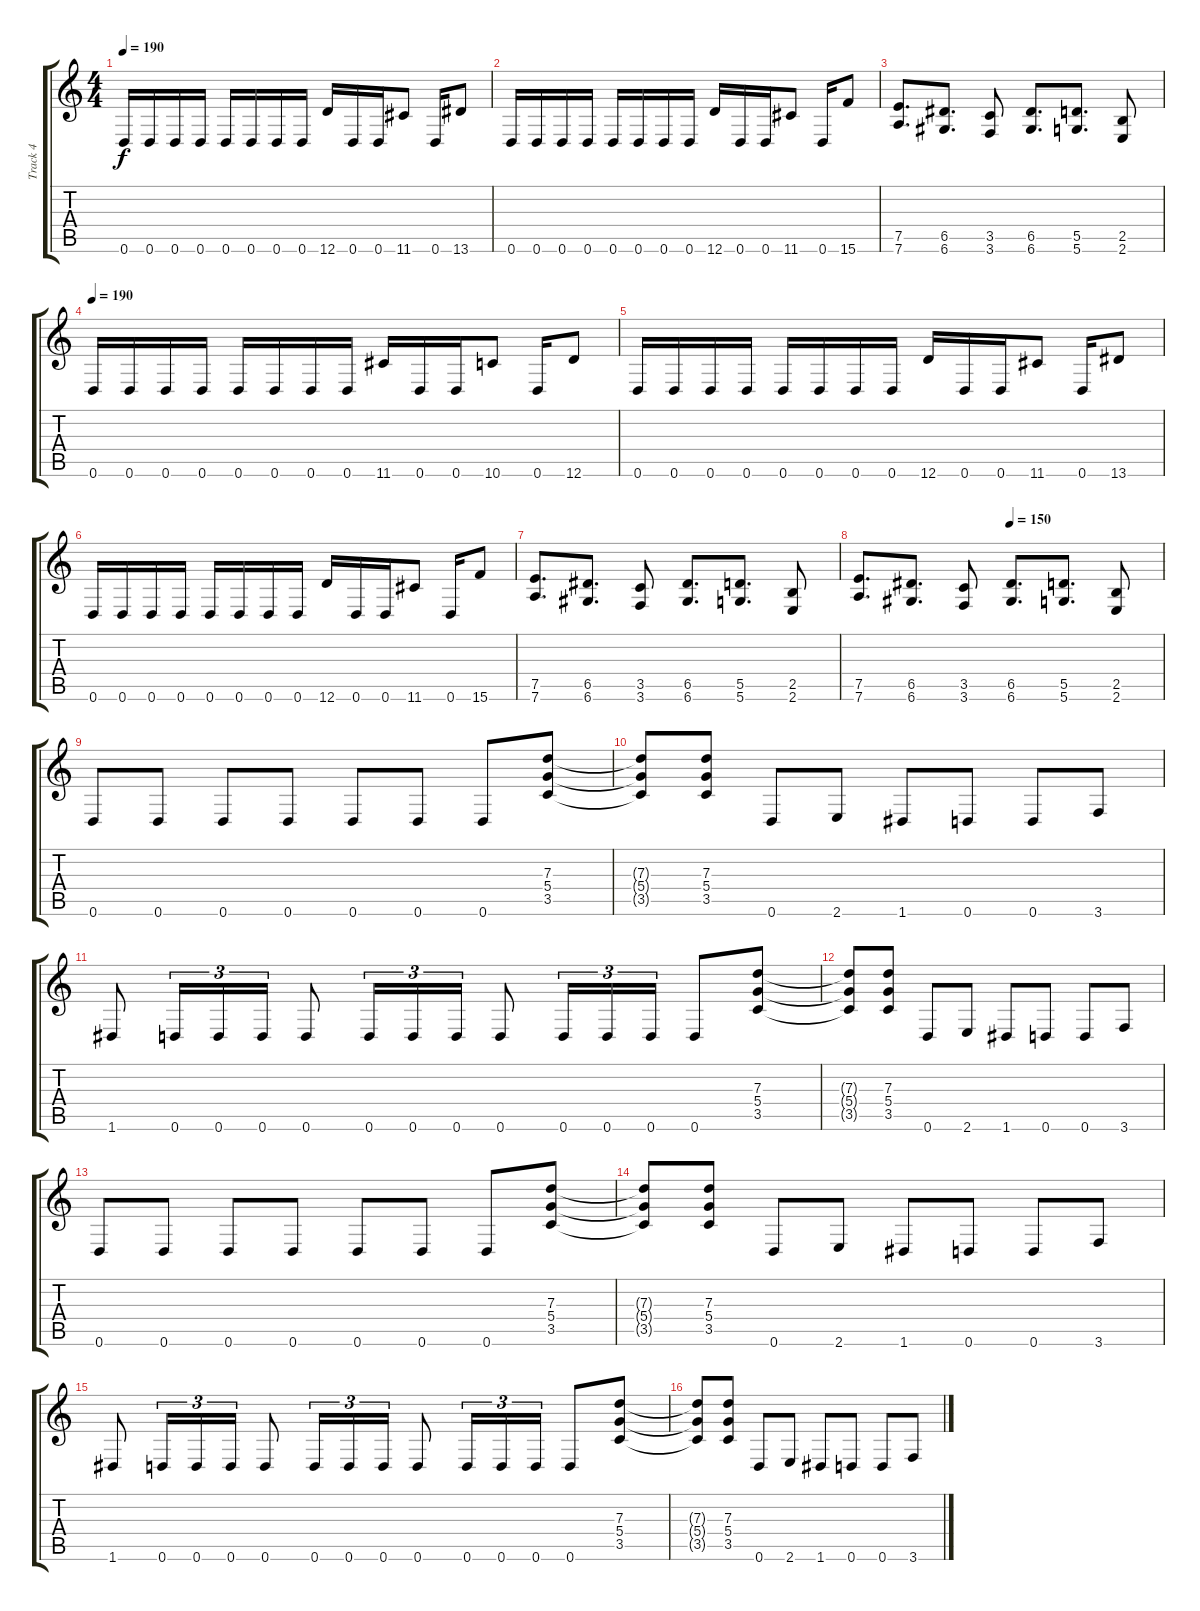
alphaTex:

\track ("Track 4" "Track 4") {instrument distortionguitar}
\staff {score tabs}
\tuning (E4 B3 G3 D3 A2 D2) {hide}
\ts (4 4)
\tempo 190
\clef g2
\ks c
0.6.16{dy f} 0.6.16 0.6.16 0.6.16 0.6.16 0.6.16 0.6.16 0.6.16 12.6.16 0.6.16 0.6.16 11.6.8 0.6.16 13.6.8 |
0.6.16 0.6.16 0.6.16 0.6.16 0.6.16 0.6.16 0.6.16 0.6.16 12.6.16 0.6.16 0.6.16 11.6.8 0.6.16 15.6.8 |
(7.5 7.6).8{d} (6.5 6.6).8{d} (3.5 3.6).8 (6.5 6.6).8{d} (5.5 5.6).8{d} (2.5 2.6).8 |
\tempo 190
0.6.16 0.6.16 0.6.16 0.6.16 0.6.16 0.6.16 0.6.16 0.6.16 11.6.16 0.6.16 0.6.16 10.6.8 0.6.16 12.6.8 |
0.6.16 0.6.16 0.6.16 0.6.16 0.6.16 0.6.16 0.6.16 0.6.16 12.6.16 0.6.16 0.6.16 11.6.8 0.6.16 13.6.8 |
0.6.16 0.6.16 0.6.16 0.6.16 0.6.16 0.6.16 0.6.16 0.6.16 12.6.16 0.6.16 0.6.16 11.6.8 0.6.16 15.6.8 |
(7.5 7.6).8{d} (6.5 6.6).8{d} (3.5 3.6).8 (6.5 6.6).8{d} (5.5 5.6).8{d} (2.5 2.6).8 |
\tempo (150 0.5)
(7.5 7.6).8{d} (6.5 6.6).8{d} (3.5 3.6).8 (6.5 6.6).8{d} (5.5 5.6).8{d} (2.5 2.6).8 |
0.6.8 0.6.8 0.6.8 0.6.8 0.6.8 0.6.8 0.6.8 (7.3 5.4 3.5).8 |
(7.3{t} 5.4{t} 3.5{t}).8 (7.3 5.4 3.5).8 0.6.8 2.6.8 1.6.8 0.6.8 0.6.8 3.6.8 |
1.6.8 0.6.16{tu (3 2)} 0.6.16{tu (3 2)} 0.6.16{tu (3 2)} 0.6.8 0.6.16{tu (3 2)} 0.6.16{tu (3 2)} 0.6.16{tu (3 2)} 0.6.8 0.6.16{tu (3 2)} 0.6.16{tu (3 2)} 0.6.16{tu (3 2)} 0.6.8 (7.3 5.4 3.5).8 |
(7.3{t} 5.4{t} 3.5{t}).8 (7.3 5.4 3.5).8 0.6.8 2.6.8 1.6.8 0.6.8 0.6.8 3.6.8 |
0.6.8 0.6.8 0.6.8 0.6.8 0.6.8 0.6.8 0.6.8 (7.3 5.4 3.5).8 |
(7.3{t} 5.4{t} 3.5{t}).8 (7.3 5.4 3.5).8 0.6.8 2.6.8 1.6.8 0.6.8 0.6.8 3.6.8 |
1.6.8 0.6.16{tu (3 2)} 0.6.16{tu (3 2)} 0.6.16{tu (3 2)} 0.6.8 0.6.16{tu (3 2)} 0.6.16{tu (3 2)} 0.6.16{tu (3 2)} 0.6.8 0.6.16{tu (3 2)} 0.6.16{tu (3 2)} 0.6.16{tu (3 2)} 0.6.8 (7.3 5.4 3.5).8 |
(7.3{t} 5.4{t} 3.5{t}).8 (7.3 5.4 3.5).8 0.6.8 2.6.8 1.6.8 0.6.8 0.6.8 3.6.8
